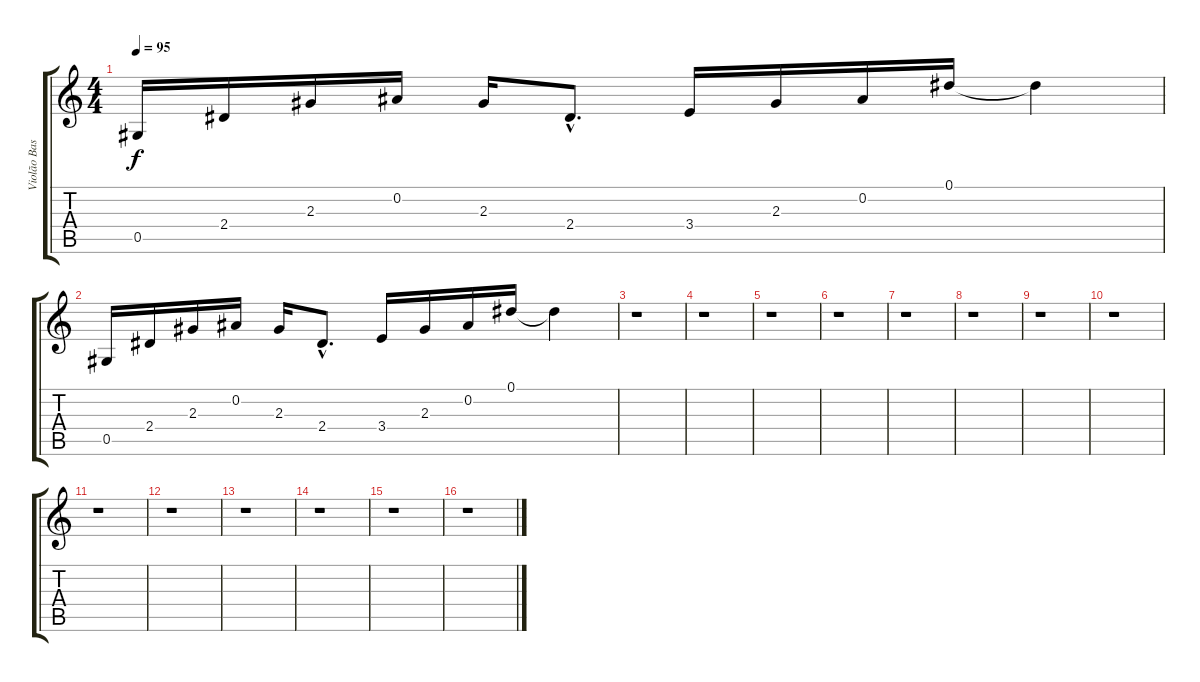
\track ("Violão Base" "Violão Bas") {instrument acousticguitarsteel}
\staff {score tabs}
\tuning (Eb4 Bb3 Gb3 Db3 Ab2 Eb2) {hide}
\ts (4 4)
\tempo 95
\clef g2
\ks c
0.5.16{dy f} 2.4.16 2.3.16 0.2.16 2.3.16 2.4{hac}.8{d} 3.4.16 2.3.16 0.2.16 0.1.16 0.1{t}.4 |
0.5.16 2.4.16 2.3.16 0.2.16 2.3.16 2.4{hac}.8{d} 3.4.16 2.3.16 0.2.16 0.1.16 0.1{t}.4 |
r.1 |
r.1 |
r.1 |
r.1 |
r.1 |
r.1 |
r.1 |
r.1 |
r.1 |
r.1 |
r.1 |
r.1 |
r.1 |
r.1
